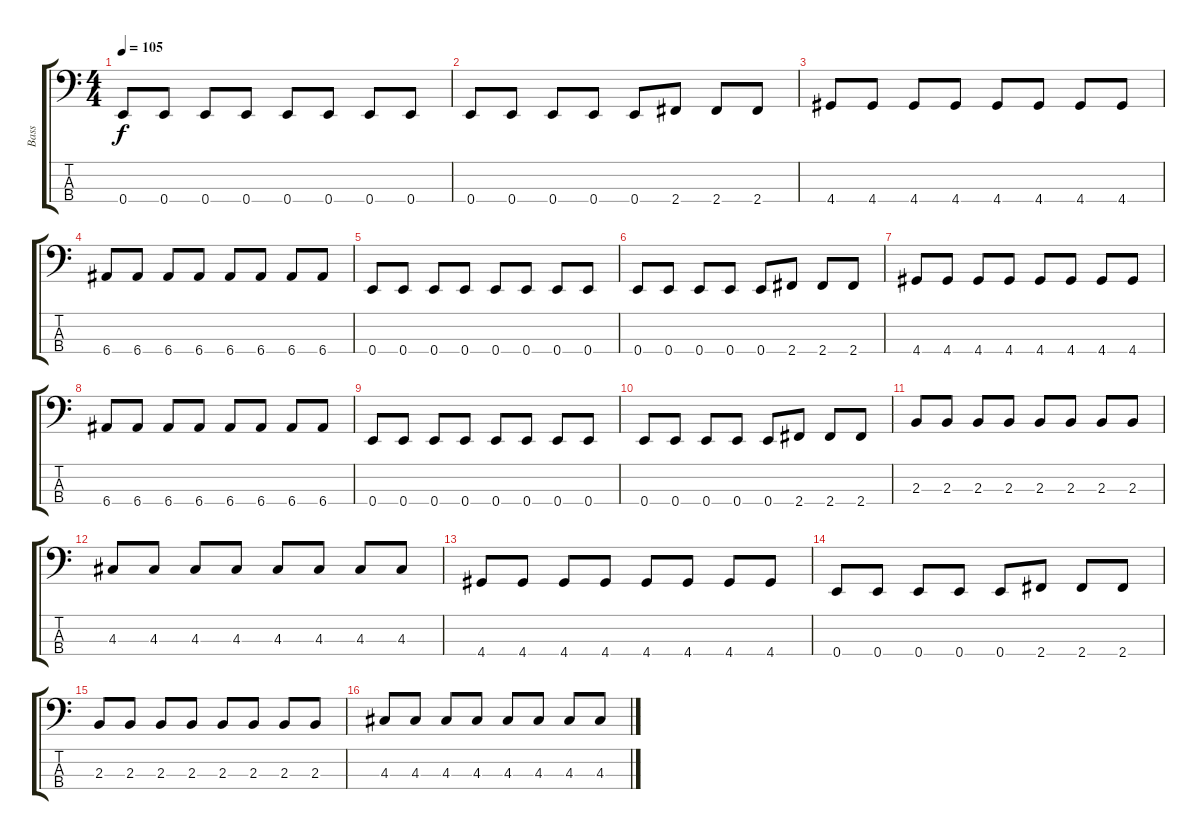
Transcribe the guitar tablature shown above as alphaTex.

\track ("Bass" "Bass") {instrument electricbassfinger}
\staff {score tabs}
\tuning (G2 D2 A1 E1) {hide}
\ts (4 4)
\tempo 105
\clef f4
\ks c
0.4.8{dy f} 0.4.8 0.4.8 0.4.8 0.4.8 0.4.8 0.4.8 0.4.8 |
0.4.8 0.4.8 0.4.8 0.4.8 0.4.8 2.4.8 2.4.8 2.4.8 |
4.4.8 4.4.8 4.4.8 4.4.8 4.4.8 4.4.8 4.4.8 4.4.8 |
6.4.8 6.4.8 6.4.8 6.4.8 6.4.8 6.4.8 6.4.8 6.4.8 |
0.4.8 0.4.8 0.4.8 0.4.8 0.4.8 0.4.8 0.4.8 0.4.8 |
0.4.8 0.4.8 0.4.8 0.4.8 0.4.8 2.4.8 2.4.8 2.4.8 |
4.4.8 4.4.8 4.4.8 4.4.8 4.4.8 4.4.8 4.4.8 4.4.8 |
6.4.8 6.4.8 6.4.8 6.4.8 6.4.8 6.4.8 6.4.8 6.4.8 |
0.4.8 0.4.8 0.4.8 0.4.8 0.4.8 0.4.8 0.4.8 0.4.8 |
0.4.8 0.4.8 0.4.8 0.4.8 0.4.8 2.4.8 2.4.8 2.4.8 |
2.3.8 2.3.8 2.3.8 2.3.8 2.3.8 2.3.8 2.3.8 2.3.8 |
4.3.8 4.3.8 4.3.8 4.3.8 4.3.8 4.3.8 4.3.8 4.3.8 |
4.4.8 4.4.8 4.4.8 4.4.8 4.4.8 4.4.8 4.4.8 4.4.8 |
0.4.8 0.4.8 0.4.8 0.4.8 0.4.8 2.4.8 2.4.8 2.4.8 |
2.3.8 2.3.8 2.3.8 2.3.8 2.3.8 2.3.8 2.3.8 2.3.8 |
4.3.8 4.3.8 4.3.8 4.3.8 4.3.8 4.3.8 4.3.8 4.3.8
